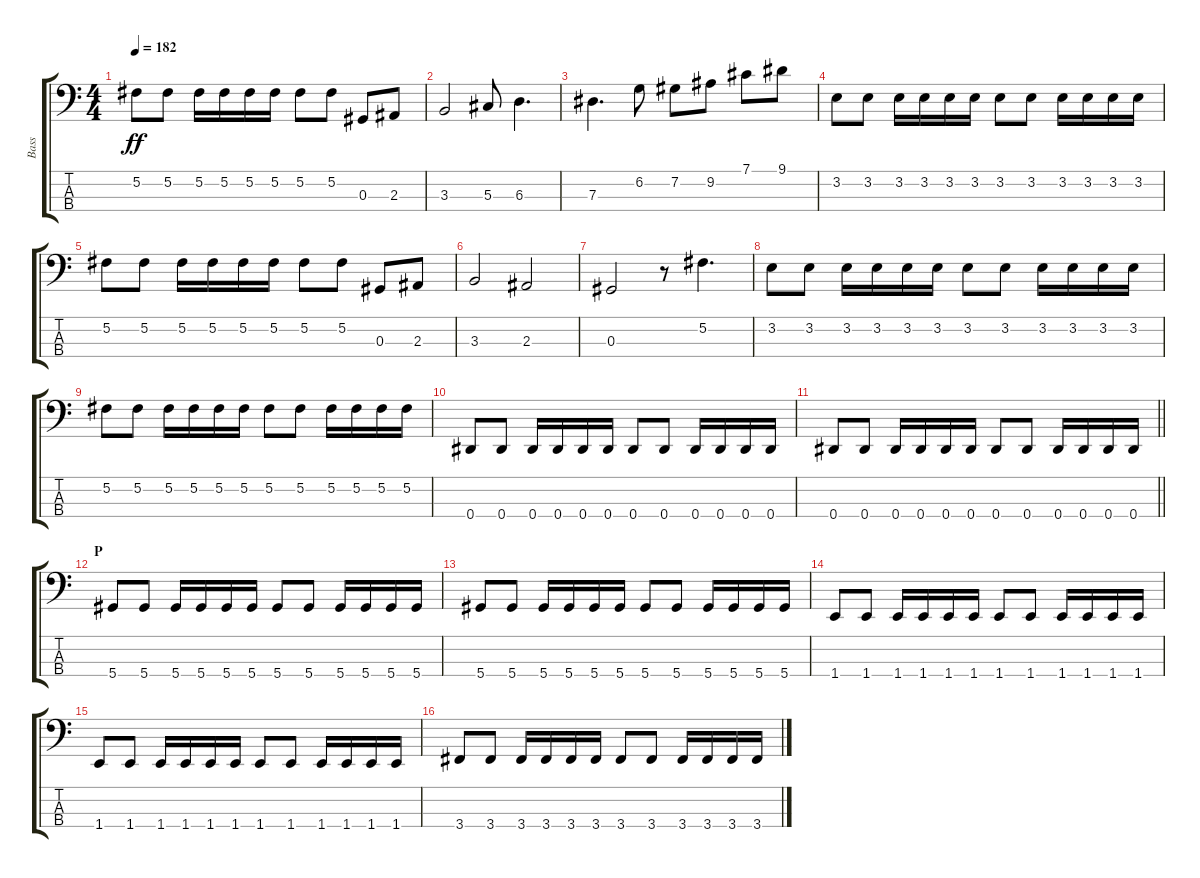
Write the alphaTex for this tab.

\track ("Bass" "Bass") {instrument electricbasspick}
\staff {score tabs}
\tuning (Gb2 Db2 Ab1 Eb1) {hide}
\ts (4 4)
\tempo 182
\clef f4
\ks c
5.2.8{dy ff} 5.2.8 5.2.16 5.2.16 5.2.16 5.2.16 5.2.8 5.2.8 0.3.8 2.3.8 |
3.3.2 5.3.8 6.3.4{d} |
7.3.4{d} 6.2.8 7.2.8 9.2.8 7.1.8 9.1.8 |
3.2.8 3.2.8 3.2.16 3.2.16 3.2.16 3.2.16 3.2.8 3.2.8 3.2.16 3.2.16 3.2.16 3.2.16 |
5.2.8 5.2.8 5.2.16 5.2.16 5.2.16 5.2.16 5.2.8 5.2.8 0.3.8 2.3.8 |
3.3.2 2.3.2 |
0.3.2 r.8 5.2.4{d} |
3.2.8 3.2.8 3.2.16 3.2.16 3.2.16 3.2.16 3.2.8 3.2.8 3.2.16 3.2.16 3.2.16 3.2.16 |
5.2.8 5.2.8 5.2.16 5.2.16 5.2.16 5.2.16 5.2.8 5.2.8 5.2.16 5.2.16 5.2.16 5.2.16 |
0.4.8 0.4.8 0.4.16 0.4.16 0.4.16 0.4.16 0.4.8 0.4.8 0.4.16 0.4.16 0.4.16 0.4.16 |
\barLineRight lightlight
0.4.8 0.4.8 0.4.16 0.4.16 0.4.16 0.4.16 0.4.8 0.4.8 0.4.16 0.4.16 0.4.16 0.4.16 |
\section ("" "P")
5.4.8 5.4.8 5.4.16 5.4.16 5.4.16 5.4.16 5.4.8 5.4.8 5.4.16 5.4.16 5.4.16 5.4.16 |
5.4.8 5.4.8 5.4.16 5.4.16 5.4.16 5.4.16 5.4.8 5.4.8 5.4.16 5.4.16 5.4.16 5.4.16 |
1.4.8 1.4.8 1.4.16 1.4.16 1.4.16 1.4.16 1.4.8 1.4.8 1.4.16 1.4.16 1.4.16 1.4.16 |
1.4.8 1.4.8 1.4.16 1.4.16 1.4.16 1.4.16 1.4.8 1.4.8 1.4.16 1.4.16 1.4.16 1.4.16 |
3.4.8 3.4.8 3.4.16 3.4.16 3.4.16 3.4.16 3.4.8 3.4.8 3.4.16 3.4.16 3.4.16 3.4.16
